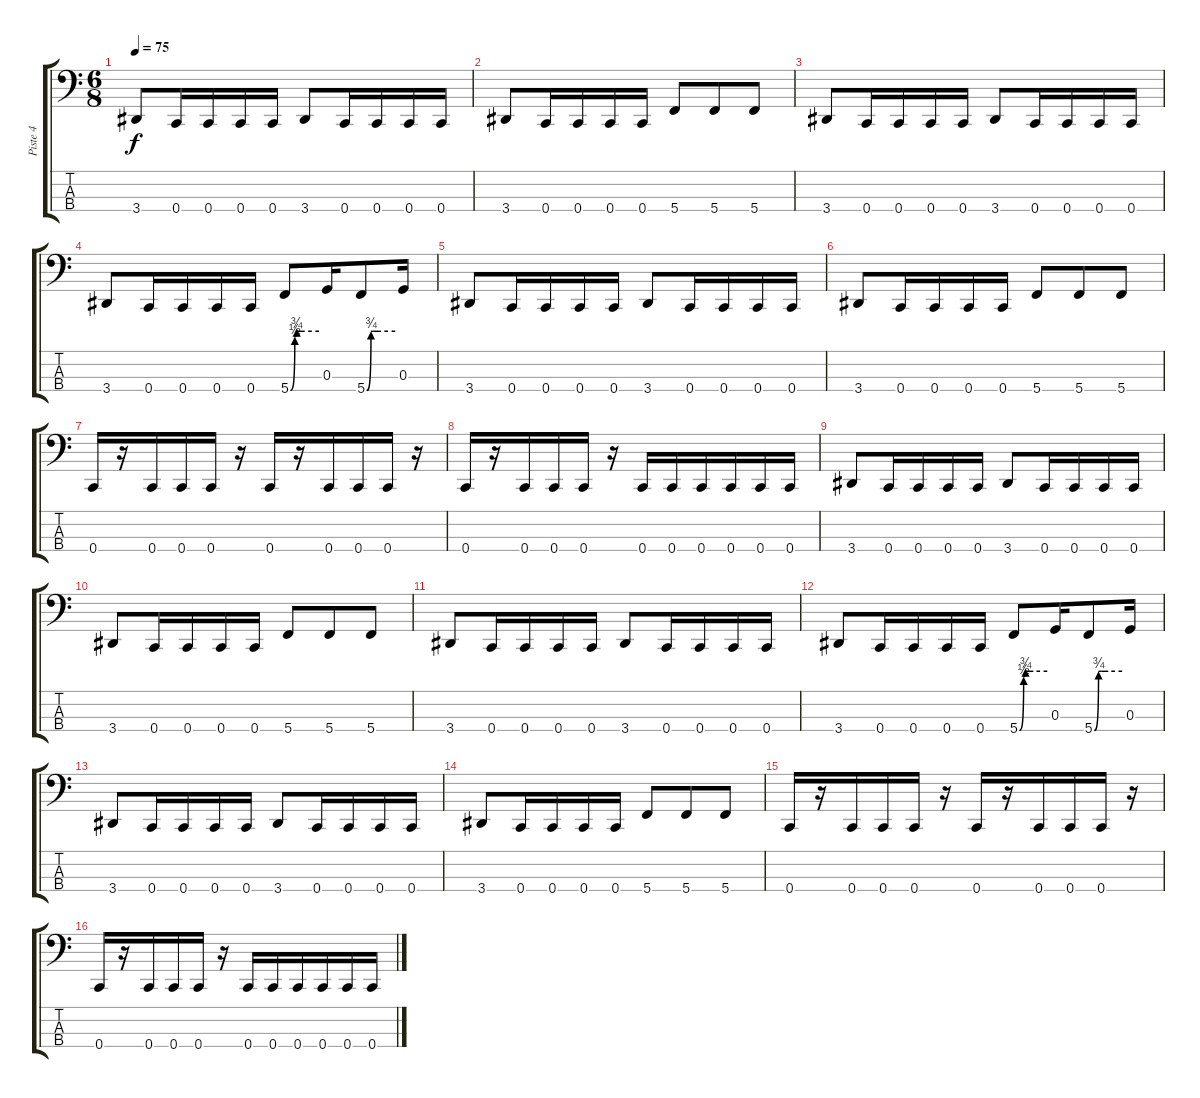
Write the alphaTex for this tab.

\track ("Piste 4" "Piste 4") {instrument electricbassfinger}
\staff {score tabs}
\tuning (F2 C2 G1 C1) {hide}
\ts (6 8)
\tempo 75
\clef f4
\ks c
3.4.8{dy f} 0.4.16 0.4.16 0.4.16 0.4.16 3.4.8 0.4.16 0.4.16 0.4.16 0.4.16 |
3.4.8 0.4.16 0.4.16 0.4.16 0.4.16 5.4.8 5.4.8 5.4.8 |
3.4.8 0.4.16 0.4.16 0.4.16 0.4.16 3.4.8 0.4.16 0.4.16 0.4.16 0.4.16 |
3.4.8 0.4.16 0.4.16 0.4.16 0.4.16 5.4{be (custom 0 0 9 2 13 3 15 3 30 3 60 3)}.8 0.3.16 5.4{be (custom 0 0 9 3 15 3 30 3 60 3)}.8 0.3.16 |
3.4.8 0.4.16 0.4.16 0.4.16 0.4.16 3.4.8 0.4.16 0.4.16 0.4.16 0.4.16 |
3.4.8 0.4.16 0.4.16 0.4.16 0.4.16 5.4.8 5.4.8 5.4.8 |
0.4.16 r.16 0.4.16 0.4.16 0.4.16 r.16 0.4.16 r.16 0.4.16 0.4.16 0.4.16 r.16 |
0.4.16 r.16 0.4.16 0.4.16 0.4.16 r.16 0.4.16 0.4.16 0.4.16 0.4.16 0.4.16 0.4.16 |
3.4.8 0.4.16 0.4.16 0.4.16 0.4.16 3.4.8 0.4.16 0.4.16 0.4.16 0.4.16 |
3.4.8 0.4.16 0.4.16 0.4.16 0.4.16 5.4.8 5.4.8 5.4.8 |
3.4.8 0.4.16 0.4.16 0.4.16 0.4.16 3.4.8 0.4.16 0.4.16 0.4.16 0.4.16 |
3.4.8 0.4.16 0.4.16 0.4.16 0.4.16 5.4{be (custom 0 0 9 2 13 3 15 3 30 3 60 3)}.8 0.3.16 5.4{be (custom 0 0 9 3 15 3 30 3 60 3)}.8 0.3.16 |
3.4.8 0.4.16 0.4.16 0.4.16 0.4.16 3.4.8 0.4.16 0.4.16 0.4.16 0.4.16 |
3.4.8 0.4.16 0.4.16 0.4.16 0.4.16 5.4.8 5.4.8 5.4.8 |
0.4.16 r.16 0.4.16 0.4.16 0.4.16 r.16 0.4.16 r.16 0.4.16 0.4.16 0.4.16 r.16 |
0.4.16 r.16 0.4.16 0.4.16 0.4.16 r.16 0.4.16 0.4.16 0.4.16 0.4.16 0.4.16 0.4.16
